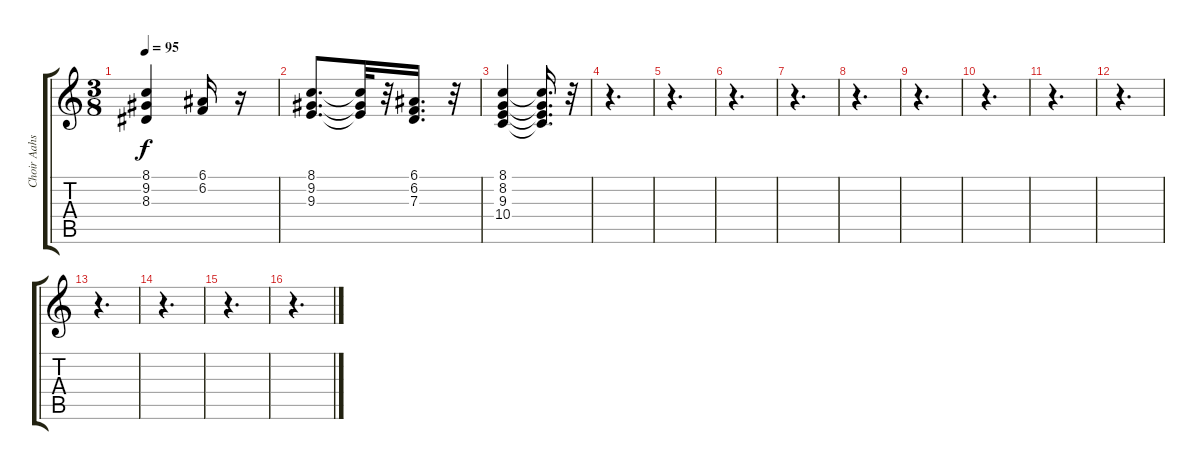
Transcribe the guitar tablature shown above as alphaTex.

\track ("Choir Aahs" "Choir Aahs") {instrument choiraahs}
\staff {score tabs}
\tuning (E4 B3 G3 D3 A2 E2) {hide}
\ts (3 8)
\tempo 95
\clef g2
\ks c
(8.1 9.2 8.3).4{dy f} (6.1 6.2).16 r.16 |
(8.1 9.2 9.3).8{d} (8.1{t} 9.2{t} 9.3{t}).32 r.32 (6.1 6.2 7.3).16{d} r.32 |
(8.1 8.2 9.3 10.4).4 (8.1{t} 8.2{t} 9.3{t} 10.4{t}).16{d} r.32 |
r.4{d} |
r.4{d} |
r.4{d} |
r.4{d} |
r.4{d} |
r.4{d} |
r.4{d} |
r.4{d} |
r.4{d} |
r.4{d} |
r.4{d} |
r.4{d} |
r.4{d}
